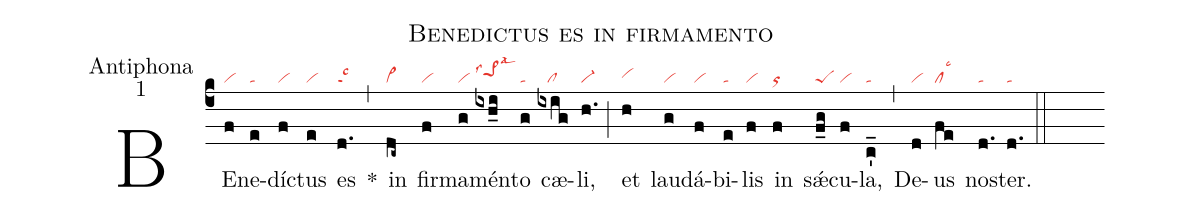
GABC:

name:Benedictus es in firmamento;
office-part:Antiphona;
mode:1;
nabc-lines:1;
%%
(c4)
BE(f|vi)ne(e|ta)dí(f|vi)ctus(e|vi) es(d.|talsc3) *(,)
in(dc~|vi>) fir(f|vi)ma(g|vi)mén(ixh_i|pe>1hilss4lsal3)to(g|ta) cæ(ixig|///cl)li,(h.|vi-) (;)
et(h|vihh) lau(g|vi)dá(f|vi)bi(e|ta)lis(f|vi) in(f|or) sǽ(f_g|peS)cu(f|vi)la,(c'_|ta) (,)
De(d|vi)us(fe|cllsc3) no(d.|ta)ster.(d.|ta) (::)
